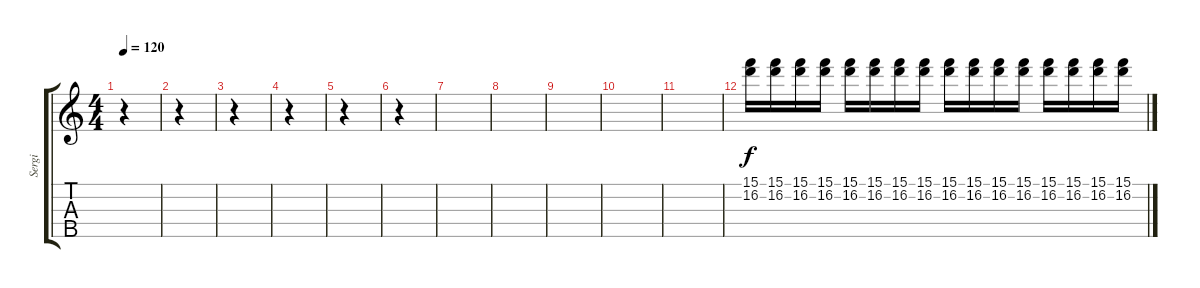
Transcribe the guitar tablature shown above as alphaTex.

\track ("Sergi" "Sergi") {instrument banjo}
\staff {score tabs}
\tuning (D4 Bb3 G3 D3 G4) {hide}
\displaytranspose 12
\ts (4 4)
\tempo 120
\clef g2
\ks c
r.4{dy f} |
r.4 |
r.4 |
r.4 |
r.4 |
r.4 |
|
|
|
|
|
(15.1 16.2).16{volume 6} (15.1 16.2).16 (15.1 16.2).16 (15.1 16.2).16 (15.1 16.2).16 (15.1 16.2).16 (15.1 16.2).16 (15.1 16.2).16 (15.1 16.2).16 (15.1 16.2).16 (15.1 16.2).16 (15.1 16.2).16 (15.1 16.2).16 (15.1 16.2).16 (15.1 16.2).16 (15.1 16.2).16
